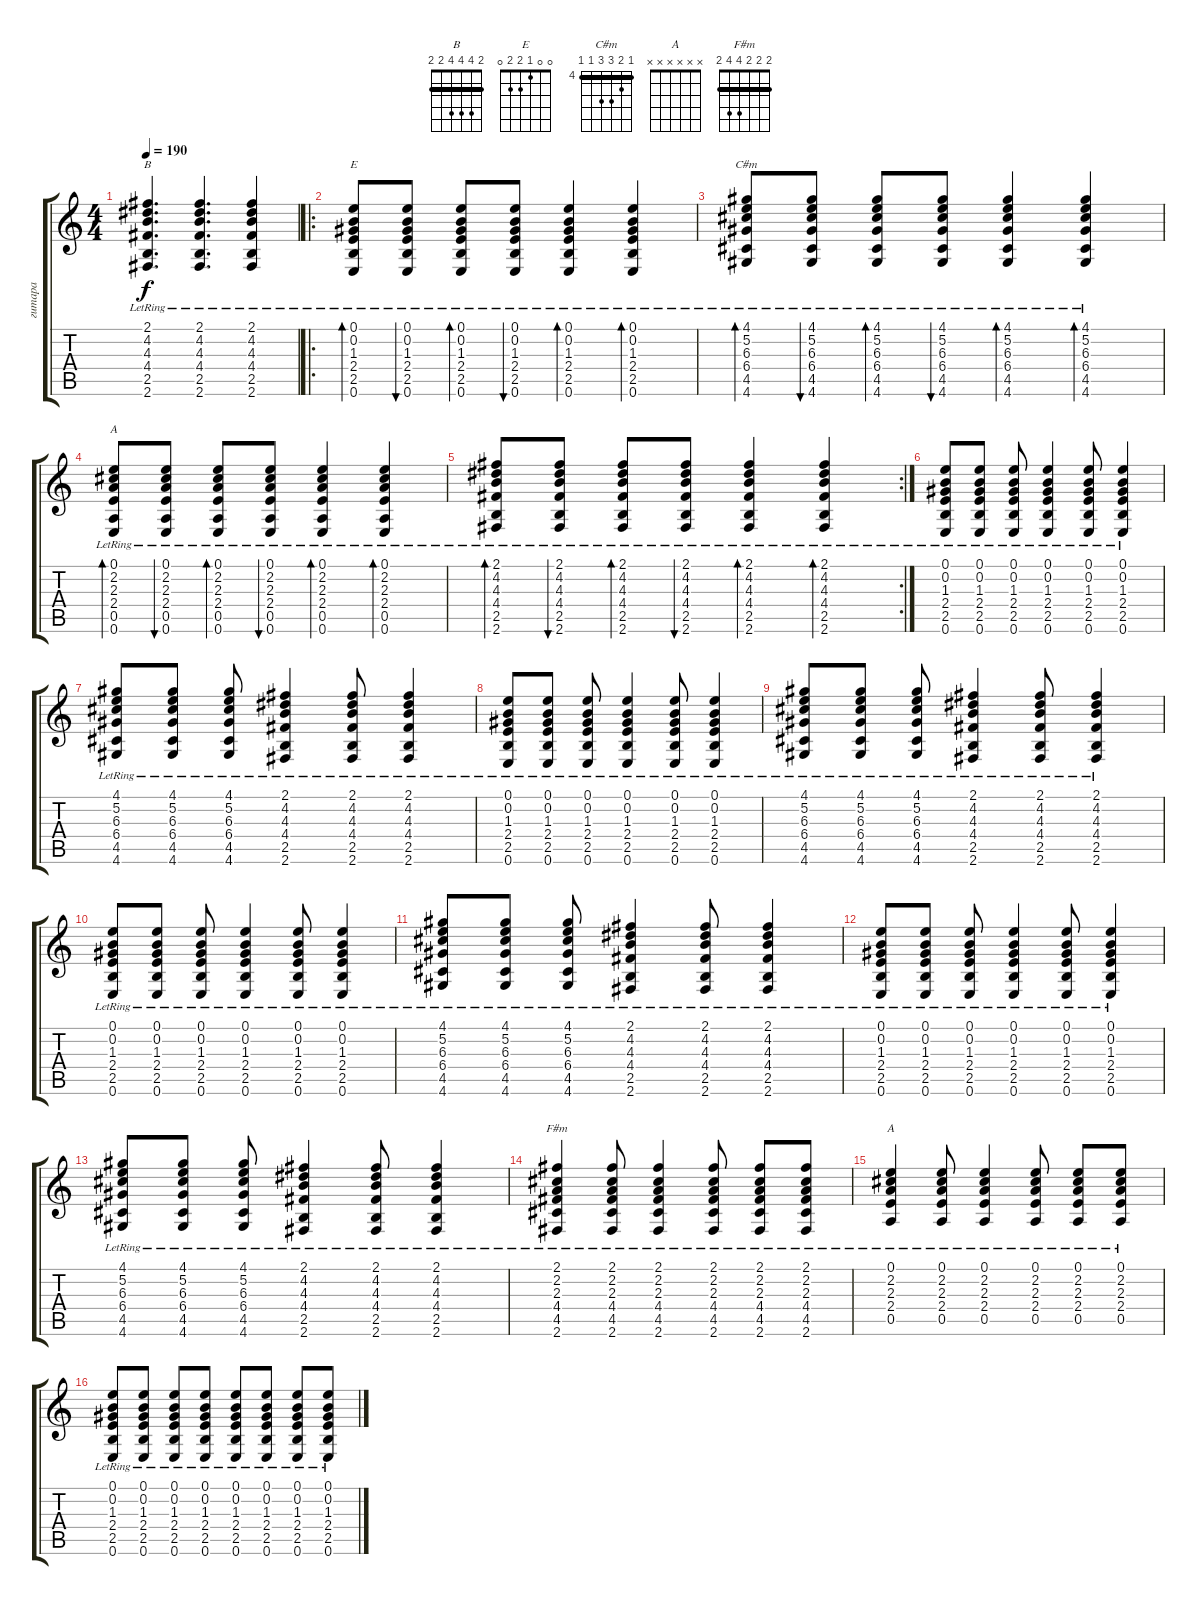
\track ("гитара" "гитара") {instrument acousticguitarnylon}
\staff {score tabs}
\tuning (E4 B3 G3 D3 A2 E2) {hide}
\chord ("B" 2 4 4 4 2 2) {barre 2}
\chord ("E" 0 0 1 2 2 0)
\chord ("C#m" 4 5 6 6 4 4) {firstfret 4 barre 4}
\chord ("A" 0 2 2 2 0 0)
\chord ("F#m" 2 2 2 4 4 2) {barre 2}
\chord ("A" x x x x x x)
\ts (4 4)
\tempo 190
\clef g2
\ks c
(2.1{lr} 4.2{lr} 4.3{lr} 4.4{lr} 2.5{lr} 2.6{lr}).4{d ch "B" dy f} (2.1{lr} 4.2{lr} 4.3{lr} 4.4{lr} 2.5{lr} 2.6{lr}).4{d} (2.1{lr} 4.2{lr} 4.3{lr} 4.4{lr} 2.5{lr} 2.6{lr}).4 |
\ro
(0.1{lr} 0.2{lr} 1.3{lr} 2.4{lr} 2.5{lr} 0.6{lr}).8{bd 60 ch "E"} (0.1{lr} 0.2{lr} 1.3{lr} 2.4{lr} 2.5{lr} 0.6{lr}).8{bu 60} (0.1{lr} 0.2{lr} 1.3{lr} 2.4{lr} 2.5{lr} 0.6{lr}).8{bd 60} (0.1{lr} 0.2{lr} 1.3{lr} 2.4{lr} 2.5{lr} 0.6{lr}).8{bu 60} (0.1{lr} 0.2{lr} 1.3{lr} 2.4{lr} 2.5{lr} 0.6{lr}).4{bd 60} (0.1{lr} 0.2{lr} 1.3{lr} 2.4{lr} 2.5{lr} 0.6{lr}).4{bd 60} |
(4.1{lr} 5.2{lr} 6.3{lr} 6.4{lr} 4.5{lr} 4.6{lr}).8{bd 60 ch "C#m"} (4.1{lr} 5.2{lr} 6.3{lr} 6.4{lr} 4.5{lr} 4.6{lr}).8{bu 60} (4.1{lr} 5.2{lr} 6.3{lr} 6.4{lr} 4.5{lr} 4.6{lr}).8{bd 60} (4.1{lr} 5.2{lr} 6.3{lr} 6.4{lr} 4.5{lr} 4.6{lr}).8{bu 60} (4.1{lr} 5.2{lr} 6.3{lr} 6.4{lr} 4.5{lr} 4.6{lr}).4{bd 60} (4.1{lr} 5.2{lr} 6.3{lr} 6.4{lr} 4.5{lr} 4.6{lr}).4{bd 60} |
(0.1{lr} 2.2{lr} 2.3{lr} 2.4{lr} 0.5{lr} 0.6{lr}).8{bd 60 ch "A"} (0.1{lr} 2.2{lr} 2.3{lr} 2.4{lr} 0.5{lr} 0.6{lr}).8{bu 60} (0.1{lr} 2.2{lr} 2.3{lr} 2.4{lr} 0.5{lr} 0.6{lr}).8{bd 60} (0.1{lr} 2.2{lr} 2.3{lr} 2.4{lr} 0.5{lr} 0.6{lr}).8{bu 60} (0.1{lr} 2.2{lr} 2.3{lr} 2.4{lr} 0.5{lr} 0.6{lr}).4{bd 60} (0.1{lr} 2.2{lr} 2.3{lr} 2.4{lr} 0.5{lr} 0.6{lr}).4{bd 60} |
\rc 2
(2.1{lr} 4.2{lr} 4.3{lr} 4.4{lr} 2.5{lr} 2.6{lr}).8{bd 60} (2.1{lr} 4.2{lr} 4.3{lr} 4.4{lr} 2.5{lr} 2.6{lr}).8{bu 60} (2.1{lr} 4.2{lr} 4.3{lr} 4.4{lr} 2.5{lr} 2.6{lr}).8{bd 60} (2.1{lr} 4.2{lr} 4.3{lr} 4.4{lr} 2.5{lr} 2.6{lr}).8{bu 60} (2.1{lr} 4.2{lr} 4.3{lr} 4.4{lr} 2.5{lr} 2.6{lr}).4{bd 60} (2.1{lr} 4.2{lr} 4.3{lr} 4.4{lr} 2.5{lr} 2.6{lr}).4{bd 60} |
(0.1 0.2 1.3{lr} 2.4{lr} 2.5{lr} 0.6).8 (0.1 0.2 1.3{lr} 2.4{lr} 2.5{lr} 0.6).8 (0.1 0.2 1.3{lr} 2.4{lr} 2.5{lr} 0.6).8 (0.1 0.2 1.3{lr} 2.4{lr} 2.5{lr} 0.6).4 (0.1 0.2 1.3{lr} 2.4{lr} 2.5{lr} 0.6).8 (0.1 0.2 1.3{lr} 2.4{lr} 2.5{lr} 0.6).4 |
(4.1 5.2 6.3{lr} 6.4{lr} 4.5{lr} 4.6).8 (4.1 5.2 6.3{lr} 6.4{lr} 4.5{lr} 4.6).8 (4.1 5.2 6.3{lr} 6.4{lr} 4.5{lr} 4.6).8 (2.1 4.2 4.3{lr} 4.4{lr} 2.5{lr} 2.6).4 (2.1 4.2 4.3{lr} 4.4{lr} 2.5{lr} 2.6).8 (2.1 4.2 4.3{lr} 4.4{lr} 2.5{lr} 2.6).4 |
(0.1 0.2 1.3{lr} 2.4{lr} 2.5{lr} 0.6).8 (0.1 0.2 1.3{lr} 2.4{lr} 2.5{lr} 0.6).8 (0.1 0.2 1.3{lr} 2.4{lr} 2.5{lr} 0.6).8 (0.1 0.2 1.3{lr} 2.4{lr} 2.5{lr} 0.6).4 (0.1 0.2 1.3{lr} 2.4{lr} 2.5{lr} 0.6).8 (0.1 0.2 1.3{lr} 2.4{lr} 2.5{lr} 0.6).4 |
(4.1 5.2 6.3{lr} 6.4{lr} 4.5{lr} 4.6).8 (4.1 5.2 6.3{lr} 6.4{lr} 4.5{lr} 4.6).8 (4.1 5.2 6.3{lr} 6.4{lr} 4.5{lr} 4.6).8 (2.1 4.2 4.3{lr} 4.4{lr} 2.5{lr} 2.6).4 (2.1 4.2 4.3{lr} 4.4{lr} 2.5{lr} 2.6).8 (2.1 4.2 4.3{lr} 4.4{lr} 2.5{lr} 2.6).4 |
(0.1 0.2 1.3{lr} 2.4{lr} 2.5{lr} 0.6).8 (0.1 0.2 1.3{lr} 2.4{lr} 2.5{lr} 0.6).8 (0.1 0.2 1.3{lr} 2.4{lr} 2.5{lr} 0.6).8 (0.1 0.2 1.3{lr} 2.4{lr} 2.5{lr} 0.6).4 (0.1 0.2 1.3{lr} 2.4{lr} 2.5{lr} 0.6).8 (0.1 0.2 1.3{lr} 2.4{lr} 2.5{lr} 0.6).4 |
(4.1 5.2 6.3{lr} 6.4{lr} 4.5{lr} 4.6).8 (4.1 5.2 6.3{lr} 6.4{lr} 4.5{lr} 4.6).8 (4.1 5.2 6.3{lr} 6.4{lr} 4.5{lr} 4.6).8 (2.1 4.2 4.3{lr} 4.4{lr} 2.5{lr} 2.6).4 (2.1 4.2 4.3{lr} 4.4{lr} 2.5{lr} 2.6).8 (2.1 4.2 4.3{lr} 4.4{lr} 2.5{lr} 2.6).4 |
(0.1 0.2 1.3{lr} 2.4{lr} 2.5{lr} 0.6).8 (0.1 0.2 1.3{lr} 2.4{lr} 2.5{lr} 0.6).8 (0.1 0.2 1.3{lr} 2.4{lr} 2.5{lr} 0.6).8 (0.1 0.2 1.3{lr} 2.4{lr} 2.5{lr} 0.6).4 (0.1 0.2 1.3{lr} 2.4{lr} 2.5{lr} 0.6).8 (0.1 0.2 1.3{lr} 2.4{lr} 2.5{lr} 0.6).4 |
(4.1 5.2 6.3{lr} 6.4{lr} 4.5{lr} 4.6).8 (4.1 5.2 6.3{lr} 6.4{lr} 4.5{lr} 4.6).8 (4.1 5.2 6.3{lr} 6.4{lr} 4.5{lr} 4.6).8 (2.1 4.2 4.3{lr} 4.4{lr} 2.5{lr} 2.6).4 (2.1 4.2 4.3{lr} 4.4{lr} 2.5{lr} 2.6).8 (2.1 4.2 4.3{lr} 4.4{lr} 2.5{lr} 2.6).4 |
(2.1{lr} 2.2{lr} 2.3{lr} 4.4{lr} 4.5{lr} 2.6).4{ch "F#m"} (2.1{lr} 2.2{lr} 2.3{lr} 4.4{lr} 4.5{lr} 2.6).8 (2.1{lr} 2.2{lr} 2.3{lr} 4.4{lr} 4.5{lr} 2.6).4 (2.1{lr} 2.2{lr} 2.3{lr} 4.4{lr} 4.5{lr} 2.6).8 (2.1{lr} 2.2{lr} 2.3{lr} 4.4{lr} 4.5{lr} 2.6).8 (2.1{lr} 2.2{lr} 2.3{lr} 4.4{lr} 4.5{lr} 2.6).8 |
(0.1{lr} 2.2{lr} 2.3{lr} 2.4{lr} 0.5{lr}).4{ch "A"} (0.1{lr} 2.2{lr} 2.3{lr} 2.4{lr} 0.5{lr}).8 (0.1{lr} 2.2{lr} 2.3{lr} 2.4{lr} 0.5{lr}).4 (0.1{lr} 2.2{lr} 2.3{lr} 2.4{lr} 0.5{lr}).8 (0.1{lr} 2.2{lr} 2.3{lr} 2.4{lr} 0.5{lr}).8 (0.1{lr} 2.2{lr} 2.3{lr} 2.4{lr} 0.5{lr}).8 |
(0.1{lr} 0.2{lr} 1.3{lr} 2.4{lr} 2.5{lr} 0.6).8 (0.1{lr} 0.2{lr} 1.3{lr} 2.4{lr} 2.5{lr} 0.6).8 (0.1{lr} 0.2{lr} 1.3{lr} 2.4{lr} 2.5{lr} 0.6).8 (0.1{lr} 0.2{lr} 1.3{lr} 2.4{lr} 2.5{lr} 0.6).8 (0.1{lr} 0.2{lr} 1.3{lr} 2.4{lr} 2.5{lr} 0.6).8 (0.1{lr} 0.2{lr} 1.3{lr} 2.4{lr} 2.5{lr} 0.6).8 (0.1{lr} 0.2{lr} 1.3{lr} 2.4{lr} 2.5{lr} 0.6).8 (0.1{lr} 0.2{lr} 1.3{lr} 2.4{lr} 2.5{lr} 0.6).8
